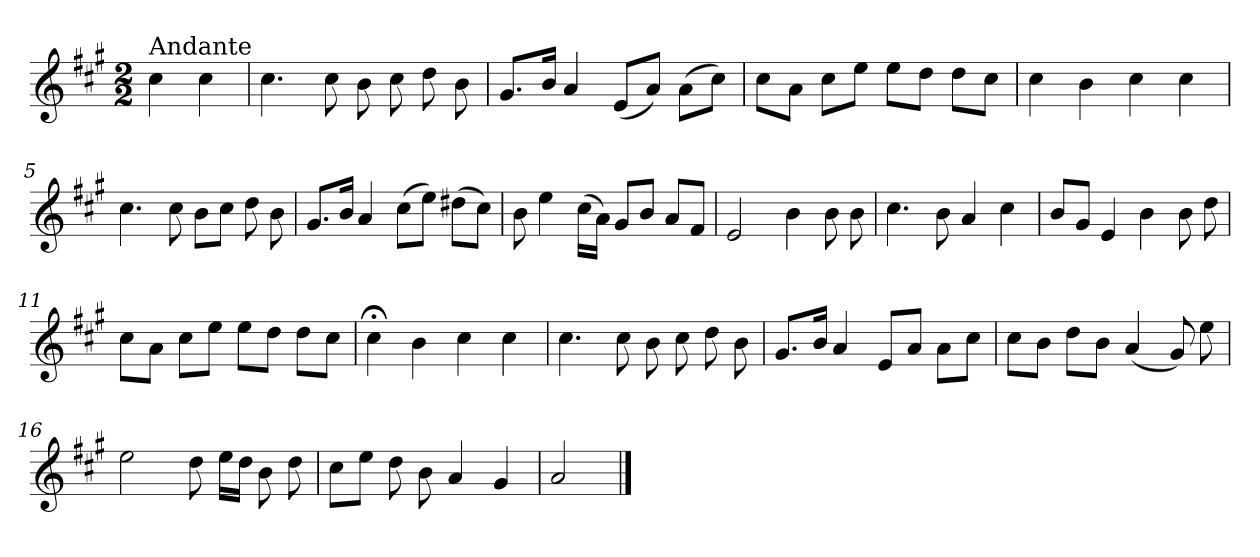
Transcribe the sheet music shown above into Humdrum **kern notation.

**kern
*part1
*staff1
*clefG2
*k[f#c#g#]
*A:
*M2/2
=
!LO:TX:a:t=Andante
4cc#\
4cc#\
=1
4.cc#\
8cc#\
8b\
8cc#\
8dd\
8b\
=2
8.g#/L
16b/Jk
4a/
(<8e/L
8a/J)
(>8a\L
8cc#\J)
=3
8cc#\L
8a\J
8cc#\L
8ee\J
8ee\L
8dd\J
8dd\L
8cc#\J
=4
4cc#\
4b\
4cc#\
4cc#\
!!LO:LB:g=z
=5
4.cc#\
8cc#\
8b\L
8cc#\J
8dd\
8b\
=6
8.g#/L
16b/Jk
4a/
(>8cc#\L
8ee\J)
(>8dd#X\L
8cc#\J)
=7
8b\
4ee\
(>16cc#\LL
16a\JJ)
8g#/L
8b/J
8a/L
8f#/J
=8
2e/
4b\
8b\
8b\
=9
4.cc#\
8b\
4a/
4cc#\
!!LO:LB:g=z
=10
8b/L
8g#/J
4e/
4b\
8b\
8dd\
=11
8cc#\L
8a\J
8cc#\L
8ee\J
8ee\L
8dd\J
8dd\L
8cc#\J
=12
4cc#;<\
4b\
4cc#\
4cc#\
=13
4.cc#\
8cc#\
8b\
8cc#\
8dd\
8b\
=14
8.g#/L
16b/Jk
4a/
8e/L
8a/J
8a\L
8cc#\J
!!LO:LB:g=z
=15
8cc#\L
8b\J
8dd\L
8b\J
(<4a/
8g#/)
8ee\
=16
2ee\
8dd\
16ee\LL
16dd\JJ
8b\
8dd\
=17
8cc#\L
8ee\J
8dd\
8b\
4a/
4g#/
=18
2a/
==
*-
